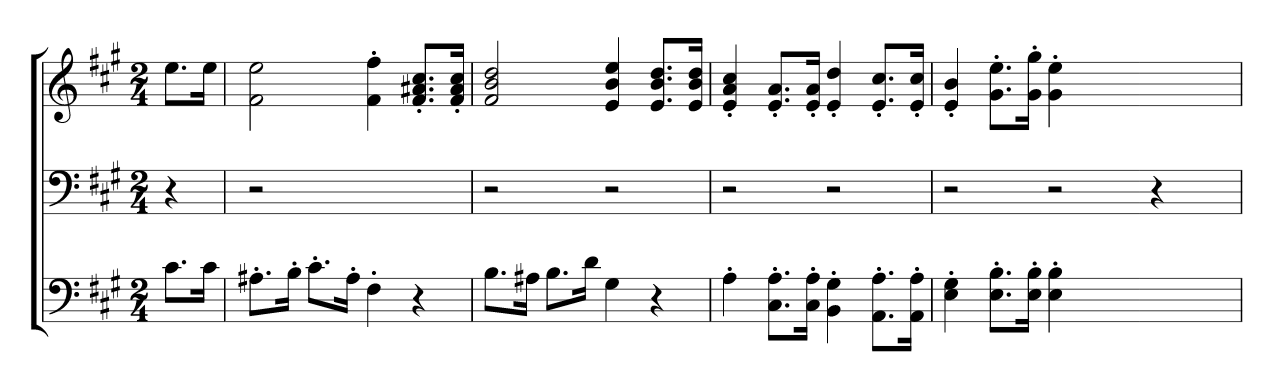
**kern	**kern	**kern
*part3	*part2	*part1
*staff3	*staff2	*staff1
*clefF4	*clefF4	*clefG2
*k[f#c#g#]	*k[f#c#g#]	*k[f#c#g#]
*A:	*A:	*A:
*M2/4	*M2/4	*M2/4
=	=	=
8.c#L	4r	8.eeL
16c#Jk	.	16eeJk
=517	=517	=517
8.A#X'L	2r	2f# 2ee
16B'Jk	.	.
8.c#'L	.	.
16A#'Jk	.	.
4F#'	2ryy	4f#' 4ff#'
4r	.	8.f#' 8.a#X' 8.cc#'L
.	.	16f#' 16a#' 16cc#'Jk
=518	=518	=518
8.BL	2r	2f# 2b 2dd
16A#XJk	.	.
8.BL	.	.
16dJk	.	.
4G#	2r	4e 4b 4ee
4r	.	8.e 8.b 8.ddL
.	.	16e 16b 16ddJk
=519	=519	=519
4A'	2r	4e' 4a' 4cc#'
8.C#' 8.A'L	.	8.e' 8.a'L
16C#' 16A'Jk	.	16e' 16a'Jk
4BB' 4G#'	2r	4e' 4dd'
8.AA' 8.A'L	.	8.e' 8.cc#'L
16AA' 16A'Jk	.	16e' 16cc#'Jk
=520	=520	=520
4E' 4G#'	2r	4e' 4b'
8.E' 8.B'L	.	8.g#' 8.ee'L
16E' 16B'Jk	.	16g#' 16gg#'Jk
4E' 4B'	2r	4g#' 4ee'
4ryy	.	4ryy
=-	=-	=-
2ryy	4r	2ryy
.	4ryy	.
=	=	=
*-	*-	*-
